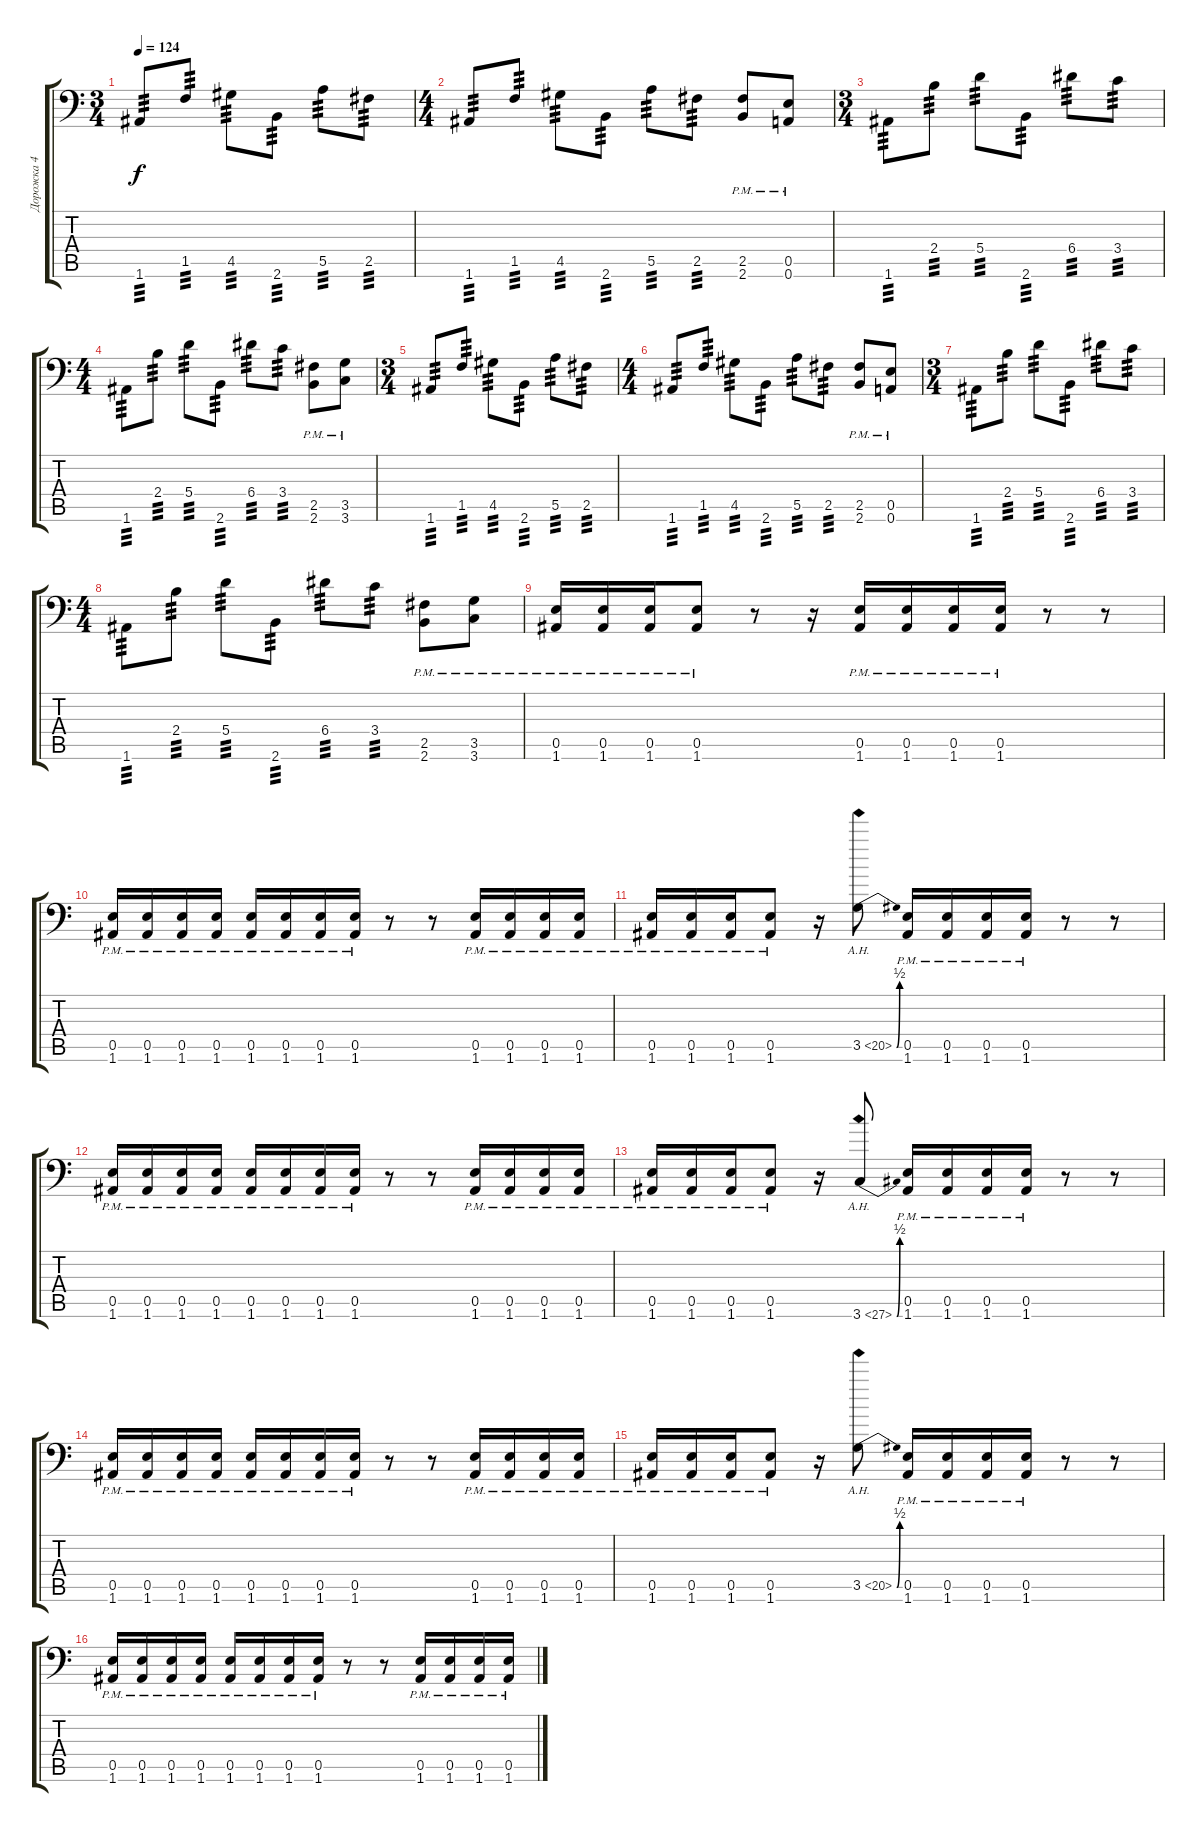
\track ("Дорожка 4" "Дорожка 4") {instrument distortionguitar}
\staff {score tabs}
\tuning (B3 Gb3 D3 A2 E2 A1) {hide}
\ts (3 4)
\tempo 124
\clef f4
\ks c
1.6.8{tp 3 dy f} 1.5.8{tp 3} 4.5.8{tp 3} 2.6.8{tp 3} 5.5.8{tp 3} 2.5.8{tp 3} |
\ts (4 4)
1.6.8{tp 3} 1.5.8{tp 3} 4.5.8{tp 3} 2.6.8{tp 3} 5.5.8{tp 3} 2.5.8{tp 3} (2.5{pm} 2.6{pm}).8 (0.5{pm} 0.6{pm}).8 |
\ts (3 4)
1.6.8{tp 3} 2.4.8{tp 3} 5.4.8{tp 3} 2.6.8{tp 3} 6.4.8{tp 3} 3.4.8{tp 3} |
\ts (4 4)
1.6.8{tp 3} 2.4.8{tp 3} 5.4.8{tp 3} 2.6.8{tp 3} 6.4.8{tp 3} 3.4.8{tp 3} (2.5{pm} 2.6{pm}).8 (3.5{pm} 3.6).8 |
\ts (3 4)
1.6.8{tp 3} 1.5.8{tp 3} 4.5.8{tp 3} 2.6.8{tp 3} 5.5.8{tp 3} 2.5.8{tp 3} |
\ts (4 4)
1.6.8{tp 3} 1.5.8{tp 3} 4.5.8{tp 3} 2.6.8{tp 3} 5.5.8{tp 3} 2.5.8{tp 3} (2.5{pm} 2.6{pm}).8 (0.5{pm} 0.6{pm}).8 |
\ts (3 4)
1.6.8{tp 3} 2.4.8{tp 3} 5.4.8{tp 3} 2.6.8{tp 3} 6.4.8{tp 3} 3.4.8{tp 3} |
\ts (4 4)
1.6.8{tp 3} 2.4.8{tp 3} 5.4.8{tp 3} 2.6.8{tp 3} 6.4.8{tp 3} 3.4.8{tp 3} (2.5{pm} 2.6{pm}).8 (3.5{pm} 3.6).8 |
(0.5{pm} 1.6{pm}).16 (0.5{pm} 1.6{pm}).16 (0.5{pm} 1.6{pm}).16 (0.5{pm} 1.6{pm}).8 r.8 r.16 (0.5{pm} 1.6{pm}).16 (0.5{pm} 1.6{pm}).16 (0.5{pm} 1.6{pm}).16 (0.5{pm} 1.6{pm}).16 r.8 r.8 |
(0.5{pm} 1.6{pm}).16 (0.5{pm} 1.6{pm}).16 (0.5{pm} 1.6{pm}).16 (0.5{pm} 1.6{pm}).16 (0.5{pm} 1.6{pm}).16 (0.5{pm} 1.6{pm}).16 (0.5{pm} 1.6{pm}).16 (0.5{pm} 1.6{pm}).16 r.8 r.8 (0.5{pm} 1.6{pm}).16 (0.5{pm} 1.6{pm}).16 (0.5{pm} 1.6{pm}).16 (0.5{pm} 1.6{pm}).16 |
(0.5{pm} 1.6{pm}).16 (0.5{pm} 1.6{pm}).16 (0.5{pm} 1.6{pm}).16 (0.5{pm} 1.6{pm}).8 r.16 3.5{be (bend 0 0 60 2) ah 17}.8 (0.5{pm} 1.6{pm}).16 (0.5{pm} 1.6{pm}).16 (0.5{pm} 1.6{pm}).16 (0.5{pm} 1.6{pm}).16 r.8 r.8 |
(0.5{pm} 1.6{pm}).16 (0.5{pm} 1.6{pm}).16 (0.5{pm} 1.6{pm}).16 (0.5{pm} 1.6{pm}).16 (0.5{pm} 1.6{pm}).16 (0.5{pm} 1.6{pm}).16 (0.5{pm} 1.6{pm}).16 (0.5{pm} 1.6{pm}).16 r.8 r.8 (0.5{pm} 1.6{pm}).16 (0.5{pm} 1.6{pm}).16 (0.5{pm} 1.6{pm}).16 (0.5{pm} 1.6{pm}).16 |
(0.5{pm} 1.6{pm}).16 (0.5{pm} 1.6{pm}).16 (0.5{pm} 1.6{pm}).16 (0.5{pm} 1.6{pm}).8 r.16 3.6{be (bend 0 0 60 2) ah 24}.8 (0.5{pm} 1.6{pm}).16 (0.5{pm} 1.6{pm}).16 (0.5{pm} 1.6{pm}).16 (0.5{pm} 1.6{pm}).16 r.8 r.8 |
(0.5{pm} 1.6{pm}).16 (0.5{pm} 1.6{pm}).16 (0.5{pm} 1.6{pm}).16 (0.5{pm} 1.6{pm}).16 (0.5{pm} 1.6{pm}).16 (0.5{pm} 1.6{pm}).16 (0.5{pm} 1.6{pm}).16 (0.5{pm} 1.6{pm}).16 r.8 r.8 (0.5{pm} 1.6{pm}).16 (0.5{pm} 1.6{pm}).16 (0.5{pm} 1.6{pm}).16 (0.5{pm} 1.6{pm}).16 |
(0.5{pm} 1.6{pm}).16 (0.5{pm} 1.6{pm}).16 (0.5{pm} 1.6{pm}).16 (0.5{pm} 1.6{pm}).8 r.16 3.5{be (bend 0 0 60 2) ah 17}.8 (0.5{pm} 1.6{pm}).16 (0.5{pm} 1.6{pm}).16 (0.5{pm} 1.6{pm}).16 (0.5{pm} 1.6{pm}).16 r.8 r.8 |
(0.5{pm} 1.6{pm}).16 (0.5{pm} 1.6{pm}).16 (0.5{pm} 1.6{pm}).16 (0.5{pm} 1.6{pm}).16 (0.5{pm} 1.6{pm}).16 (0.5{pm} 1.6{pm}).16 (0.5{pm} 1.6{pm}).16 (0.5{pm} 1.6{pm}).16 r.8 r.8 (0.5{pm} 1.6{pm}).16 (0.5{pm} 1.6{pm}).16 (0.5{pm} 1.6{pm}).16 (0.5{pm} 1.6{pm}).16
